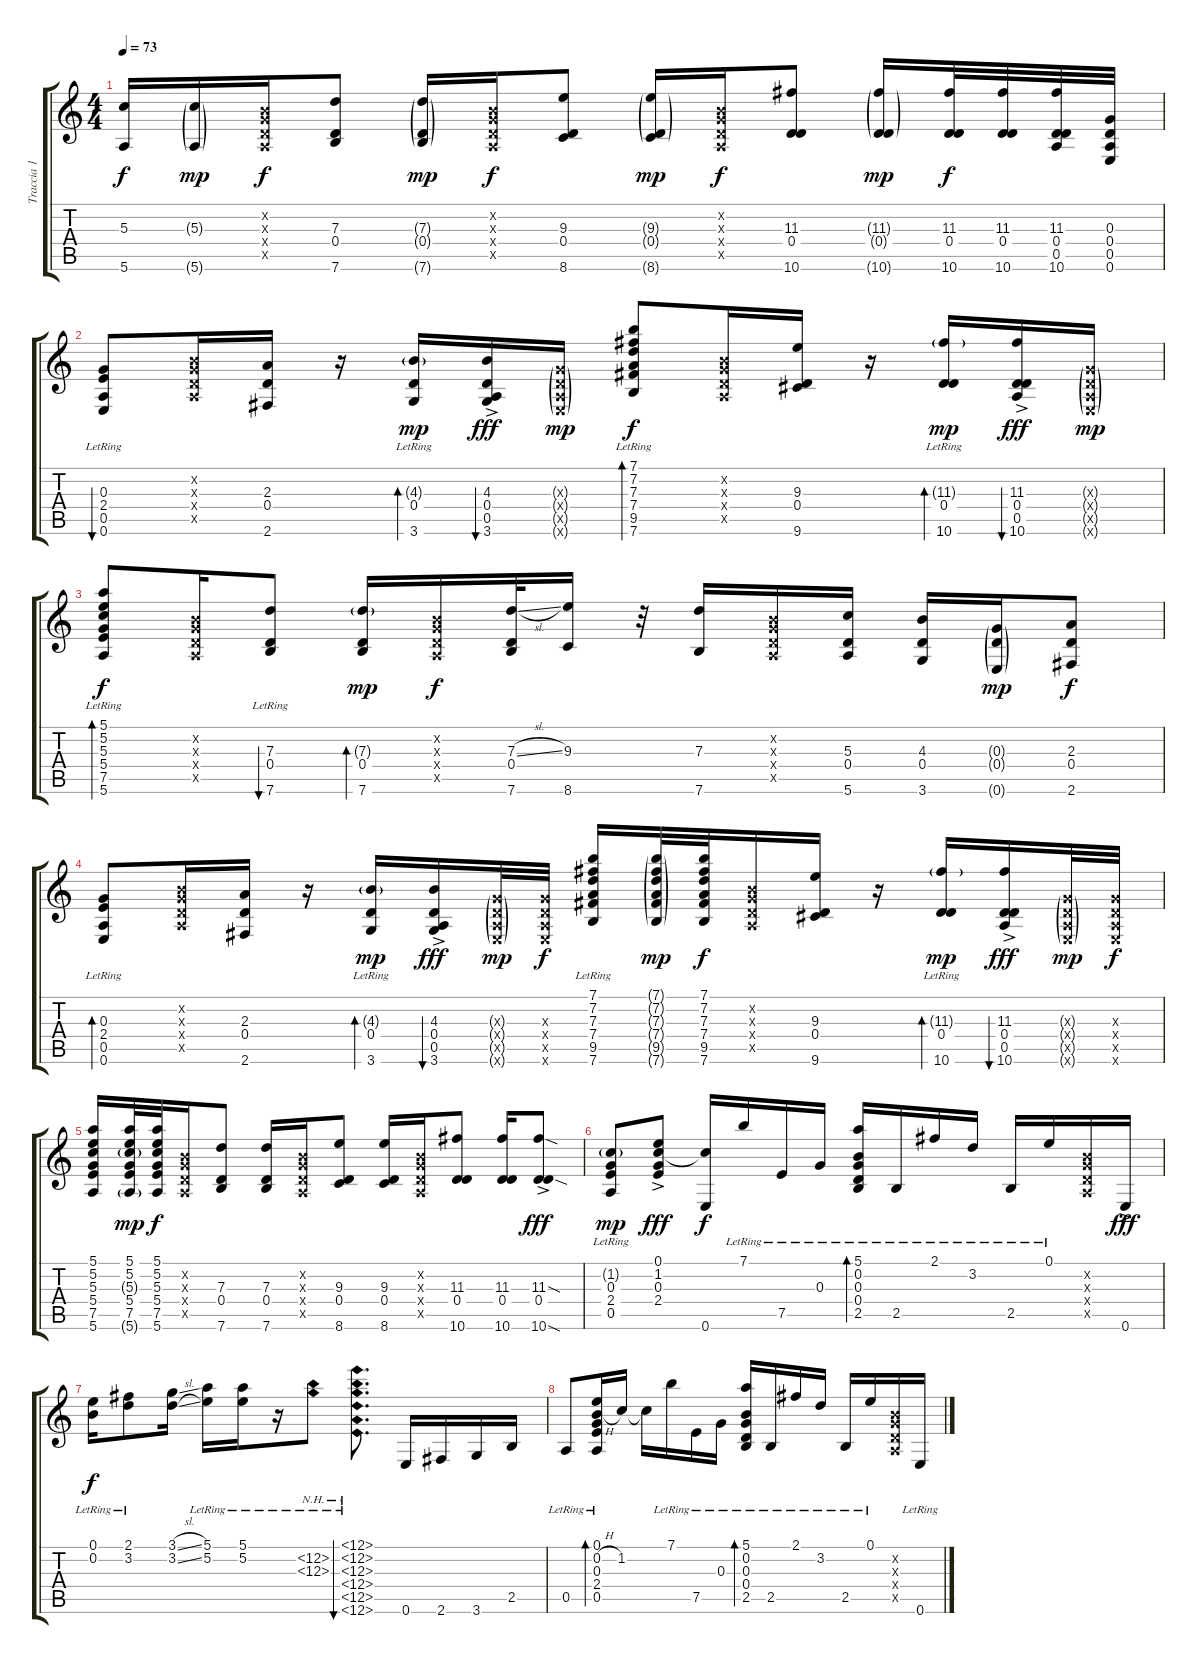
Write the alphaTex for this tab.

\track ("Traccia 1" "Traccia 1") {instrument acousticguitarnylon}
\staff {score tabs}
\tuning (E4 B3 G3 D3 A2 E2) {hide}
\ts (4 4)
\tempo 73
\clef g2
\ks c
(5.3 5.6).16{dy f volume 10} (5.3{g} 5.6{g}).16{dy mp} (0.2{x} 0.3{x} 0.4{x} 0.5{x}).16{dy f} (7.3 0.4 7.6).8{volume 11} (7.3{g} 0.4{g} 7.6{g}).16{dy mp} (0.2{x} 0.3{x} 0.4{x} 0.5{x}).16{dy f} (9.3 0.4 8.6).8{volume 12} (9.3{g} 0.4{g} 8.6{g}).16{dy mp} (0.2{x} 0.3{x} 0.4{x} 0.5{x}).16{dy f} (11.3 0.4 10.6).8{volume 13} (11.3{g} 0.4{g} 10.6{g}).16{dy mp} (11.3 0.4 10.6).32{dy f} (11.3 0.4 10.6).32 (11.3 0.4 0.5 10.6).32 (0.3 0.4 0.5 0.6).32 |
(0.3 2.4 0.5 0.6{lr}).8{bu 60 volume 12} (0.2{x} 0.3{x} 0.4{x} 0.5{x}).16 (2.3 0.4 2.6).16{volume 11} r.16 (4.3{g} 0.4 3.6{lr}).16{bd 60 dy mp} (4.3{ac} 0.4{ac} 0.5{ac} 3.6{ac}).16{bu 60 dy fff} (0.3{g x} 0.4{g x} 0.5{g x} 0.6{g x}).16{dy mp} (7.1 7.2 7.3 7.4 9.5 7.6{lr}).8{bd 240 dy f} (0.2{x} 0.3{x} 0.4{x} 0.5{x}).16 (9.3 0.4 9.6).16 r.16 (11.3{g} 0.4 10.6{lr}).16{bd 60 dy mp} (11.3{ac} 0.4{ac} 0.5{ac} 10.6{ac}).16{bu 60 dy fff} (0.3{g x} 0.4{g x} 0.5{g x} 0.6{g x}).16{dy mp} |
(5.1 5.2 5.3 5.4 7.5 5.6{lr}).8{bd 240 dy f} (0.2{x} 0.3{x} 0.4{x} 0.5{x}).16 (7.3 0.4 7.6{lr}).8{bu 60} (7.3{g} 0.4 7.6).16{bd 60 dy mp} (0.2{x} 0.3{x} 0.4{x} 0.5{x}).16{dy f} (7.3{sl} 0.4 7.6).32 (9.3 8.6).16 r.32 (7.3 7.6).16 (0.2{x} 0.3{x} 0.4{x} 0.5{x}).16 (5.3 0.4 5.6).16 (4.3 0.4 3.6).16 (0.3{g} 0.4{g} 0.6{g}).16{dy mp} (2.3 0.4 2.6).8{dy f} |
(0.3 2.4 0.5 0.6{lr}).8{bd 240} (0.2{x} 0.3{x} 0.4{x} 0.5{x}).16 (2.3 0.4 2.6).16 r.16 (4.3{g} 0.4 3.6{lr}).16{bd 60 dy mp} (4.3{ac} 0.4{ac} 0.5{ac} 3.6{ac}).16{bu 60 dy fff} (0.3{g x} 0.4{g x} 0.5{g x} 0.6{g x}).32{dy mp} (0.3{x} 0.4{x} 0.5{x} 0.6{x}).32{dy f} (7.1 7.2 7.3 7.4 9.5 7.6{lr}).16 (7.1{g} 7.2{g} 7.3{g} 7.4{g} 9.5{g} 7.6{g}).32{dy mp} (7.1 7.2 7.3 7.4 9.5 7.6).32{dy f} (0.2{x} 0.3{x} 0.4{x} 0.5{x}).16 (9.3 0.4 9.6).16 r.16 (11.3{g} 0.4 10.6{lr}).16{bd 60 dy mp} (11.3{ac} 0.4{ac} 0.5{ac} 10.6{ac}).16{bu 60 dy fff} (0.3{g x} 0.4{g x} 0.5{g x} 0.6{g x}).32{dy mp} (0.3{x} 0.4{x} 0.5{x} 0.6{x}).32{dy f} |
(5.1 5.2 5.3 5.4 7.5 5.6).16{volume 12} (5.1 5.2 5.3{g} 5.4 7.5 5.6{g}).32{dy mp} (5.1 5.2 5.3 5.4 7.5 5.6).32{dy f} (0.2{x} 0.3{x} 0.4{x} 0.5{x}).16 (7.3 0.4 7.6).8{volume 13} (7.3 0.4 7.6).16 (0.2{x} 0.3{x} 0.4{x} 0.5{x}).16 (9.3 0.4 8.6).8{volume 14} (9.3 0.4 8.6).16 (0.2{x} 0.3{x} 0.4{x} 0.5{x}).16 (11.3 0.4 10.6).8{volume 15} (11.3 0.4 10.6).16 (11.3{sod ac} 0.4 10.6{sod ac}).8{dy fff} |
(1.2{g lr} 0.3 2.4{lr} 0.5{lr}).8{dy mp} (0.1{ac} 1.2{ac} 0.3{ac} 2.4{ac}).8{dy fff} (1.2{t} 0.6).16{dy f volume 13} 7.1{lr}.16 7.5{lr}.16 0.3{lr}.16 (5.1{lr} 0.2{lr} 0.3{lr} 0.4{lr} 2.5{lr}).16{bd 480} 2.5{lr}.16 2.1{lr}.16 3.2{lr}.16 2.5{lr}.16 0.1{lr}.16 (0.2{x} 0.3{x} 0.4{x} 0.5{x}).16 0.6{ac}.16{dy fff} |
(0.1{lr} 0.2{lr}).16{dy f} (2.1{lr} 3.2{lr}).8 (3.1{sl} 3.2{sl}).16 (5.1{lr} 5.2{lr}).16 (5.1{lr} 5.2{lr}).16 r.16 (12.2{nh lr} 12.3{nh lr}).8 (12.1{nh lr} 12.2{nh lr} 12.3{nh lr} 12.4{nh lr} 12.5{nh lr} 12.6{nh lr}).8{d bu 120} 0.6.16 2.6.16 3.6.16 2.5.16 |
0.5{lr}.8 (0.1 0.2{h} 0.3{lr} 2.4{lr} 0.5{lr}).16{bd 240} 1.2.16 1.2{t}.16 7.1{lr}.16 7.5{lr}.16 0.3{lr}.16 (5.1{lr} 0.2{lr} 0.3{lr} 0.4{lr} 2.5{lr}).16{bd 240} 2.5{lr}.16 2.1{lr}.16 3.2{lr}.16 2.5{lr}.16 0.1{lr}.16 (0.2{x} 0.3{x} 0.4{x} 0.5{x}).16 0.6{lr}.16
